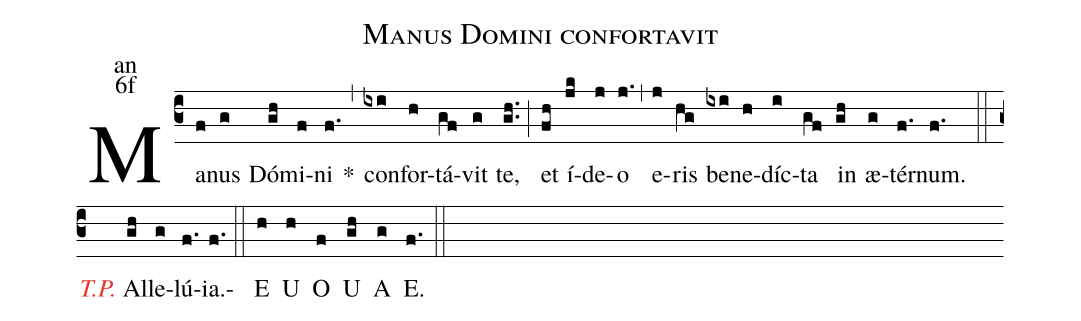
name:Manus Domini confortavit;
office-part:an;
mode:6f;
%%
(c3) Ma(f)nus(g) Dó(gh)mi(f)ni(f.) <sp>*</sp>(,) con(ixi)for(h)tá(gf)vit(g) te,(gh..) (;)et(fh) í(jk)de(j)o(j.) (,) e(j)ris(hg) be(ixi)ne(h)díc(i)ta(gf) in(gh) æ(g)tér(f.)num.(f.) (::) <i><c>T.P.</c></i> Al(gh)le(g)lú(f.)ia.(f.)<eu>(::) E(h) U(h) O(f) U(gh) A(g) E.(f.) </eu> (::)
